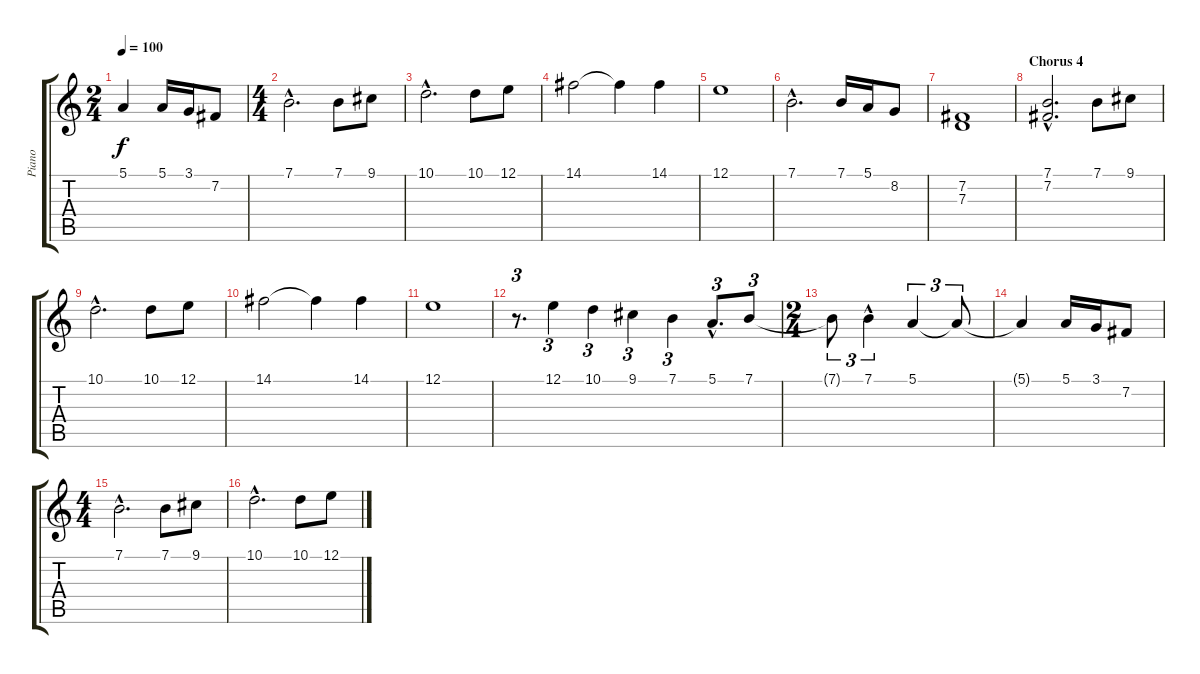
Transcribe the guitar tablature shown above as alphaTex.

\track ("Piano" "Piano") {instrument acousticgrandpiano}
\staff {score tabs}
\tuning (E4 B3 G3 D3 A2 E2) {hide}
\ts (2 4)
\tempo 100
\clef g2
\ks c
5.1{t}.4{dy f} 5.1.16 3.1.16 7.2.8 |
\ts (4 4)
7.1{hac}.2{d} 7.1.8 9.1.8 |
10.1{hac}.2{d} 10.1.8 12.1.8 |
14.1.2 14.1{t}.4 14.1.4 |
12.1.1 |
7.1{hac}.2{d} 7.1.16 5.1.16 8.2.8 |
(7.2 7.3).1 |
\section ("" "Chorus 4")
(7.1{hac} 7.2{hac}).2{d} 7.1.8 9.1.8 |
10.1{hac}.2{d} 10.1.8 12.1.8 |
14.1.2 14.1{t}.4 14.1.4 |
12.1.1 |
r.8{d tu (3 2)} 12.1.4{tu (3 2)} 10.1.4{tu (3 2)} 9.1.4{tu (3 2)} 7.1.4{tu (3 2)} 5.1{hac}.8{d tu (3 2)} 7.1.8{tu (3 2)} |
\ts (2 4)
7.1{t}.8{tu (3 2)} 7.1{hac}.4{tu (3 2)} 5.1.4{tu (3 2)} 5.1{t}.8{tu (3 2)} |
5.1{t}.4 5.1.16 3.1.16 7.2.8 |
\ts (4 4)
7.1{hac}.2{d} 7.1.8 9.1.8 |
10.1{hac}.2{d} 10.1.8 12.1.8
